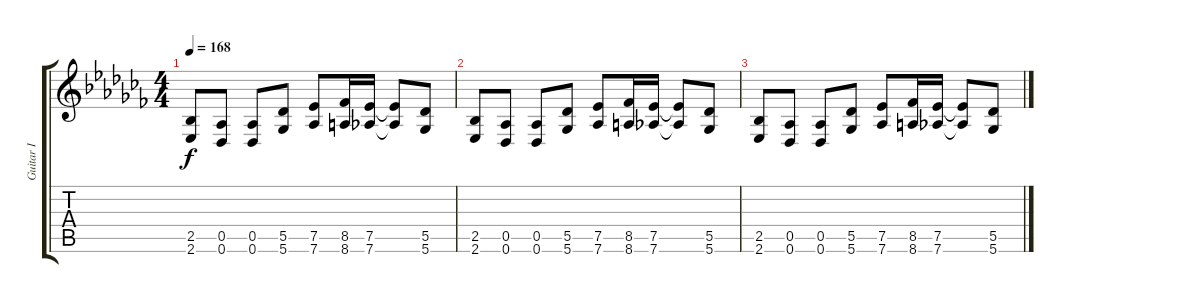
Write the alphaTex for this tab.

\track ("Guitar I" "Guitar I") {instrument distortionguitar}
\staff {score tabs}
\tuning (Eb4 Bb3 Gb3 Db3 Ab2 Db2) {hide}
\ts (4 4)
\tempo 168
\clef g2
\ks abminor
(2.5 2.6).8{dy f} (0.5 0.6).8 (0.5 0.6).8 (5.5 5.6).8 (7.5 7.6).8 (8.5 8.6).16 (7.5 7.6).16 (7.5{t} 7.6{t}).8 (5.5 5.6).8 |
(2.5 2.6).8 (0.5 0.6).8 (0.5 0.6).8 (5.5 5.6).8 (7.5 7.6).8 (8.5 8.6).16 (7.5 7.6).16 (7.5{t} 7.6{t}).8 (5.5 5.6).8 |
(2.5 2.6).8 (0.5 0.6).8 (0.5 0.6).8 (5.5 5.6).8 (7.5 7.6).8 (8.5 8.6).16 (7.5 7.6).16 (7.5{t} 7.6{t}).8 (5.5 5.6).8
